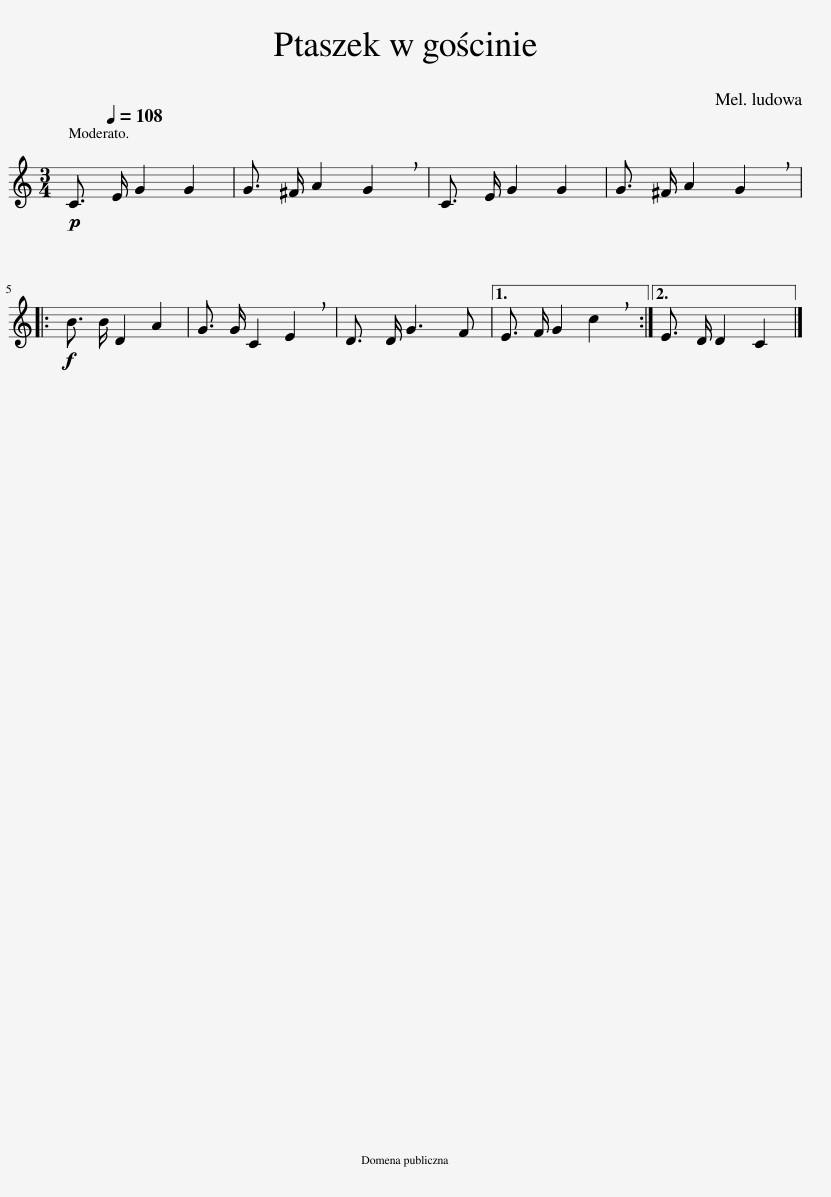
X:1
L:1/8
Q:1/4=108
M:3/4
I:linebreak $
K:C
V:1 treble
V:1
!p! C3/2 E/ G2 G2 | G3/2 ^F/ A2 !breath!G2 | C3/2 E/ G2 G2 | G3/2 ^F/ A2 !breath!G2 |:$!f! B3/2 B/ D2 A2 | %5
 G3/2 G/ C2 !breath!E2 | D3/2 D/ G3 F |1 E3/2 F/ G2 !breath!c2 :|2 E3/2 D/ D2 C2 |] %9
